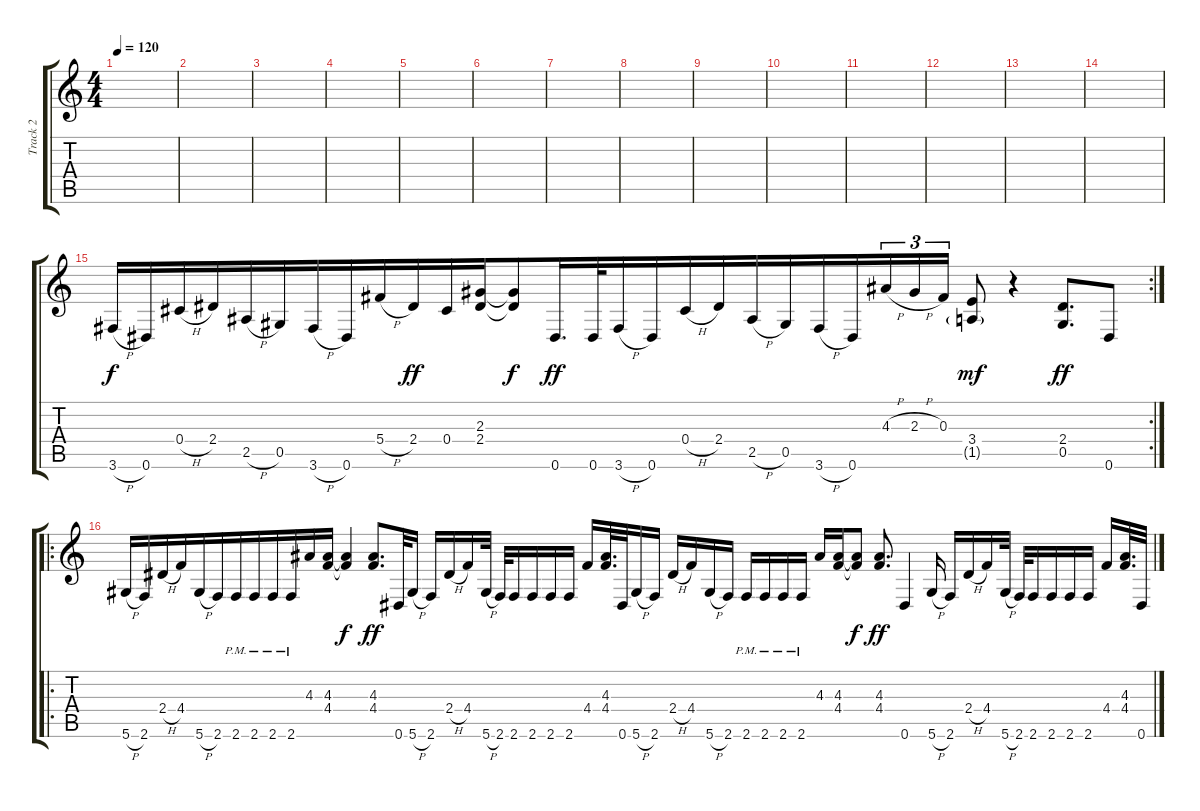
\track ("Track 2" "Track 2") {instrument overdrivenguitar}
\staff {score tabs}
\tuning (Eb4 Bb3 Gb3 Db3 Ab2 Eb2) {hide}
\ts (4 4)
\tempo 120
\clef g2
\ks c
|
|
|
|
|
|
|
|
|
|
|
|
|
|
\rc 2
3.6{h}.16 0.6.16 0.4{h}.16 2.4.16{beam merge} 2.5{h}.16 0.5.16 3.6{h}.16 0.6.16{beam merge} 5.4{h}.16{dy f} 2.4.16{dy ff} 0.4.16 (2.3 2.4).16{beam merge} (2.3{t} 2.4{t}).8{dy f} 0.6.16{d dy ff} 0.6.32{beam merge} 3.6{h}.16 0.6.16 0.4{h}.16 2.4.16{beam merge} 2.5{h}.16 0.5.16 3.6{h}.16 0.6.16{beam merge} 4.3{h}.16{tu (3 2)} 2.3{h}.16{tu (3 2)} 0.3.16{tu (3 2)} (3.4 1.5{g}).8{dy mf} r.4 (2.4 0.5).8{d dy ff beam merge} 0.6.8 |
\ro
5.6{h}.16 2.6.16 2.4{h}.16 4.4.16{beam merge} 5.6{h}.16 2.6.16 2.6{pm}.16 2.6{pm}.16{beam merge} 2.6{pm}.16 2.6{pm}.16 4.3.16 (4.3 4.4).16{beam merge} (4.3{t} 4.4{t}).4{dy f} (4.3 4.4).8{d dy ff} 0.6.32 5.6{h}.16 2.6.16{beam merge} 2.4{h}.16{beam merge} 4.4.16 5.6{h}.32 2.6.32 2.6.16 2.6.16{beam merge} 2.6.16 2.6.16 4.4.16 (4.3 4.4).32{d beam merge} 0.6.32{beam merge} 5.6{h}.16 2.6.16 2.4{h}.16 4.4.16{beam merge} 5.6{h}.16 2.6.16 2.6{pm}.16 2.6{pm}.16{beam merge} 2.6{pm}.16 2.6{pm}.16 4.3.16 (4.3 4.4).16{beam merge} (4.3{t} 4.4{t}).8{dy f} (4.3 4.4).8{d dy ff} 0.6.4 5.6{h}.16 2.6.16{beam merge} 2.4{h}.16{beam merge} 4.4.16 5.6{h}.32 2.6.32 2.6.16 2.6.16{beam merge} 2.6.16 2.6.16 4.4.16 (4.3 4.4).32{d beam merge} 0.6.32
